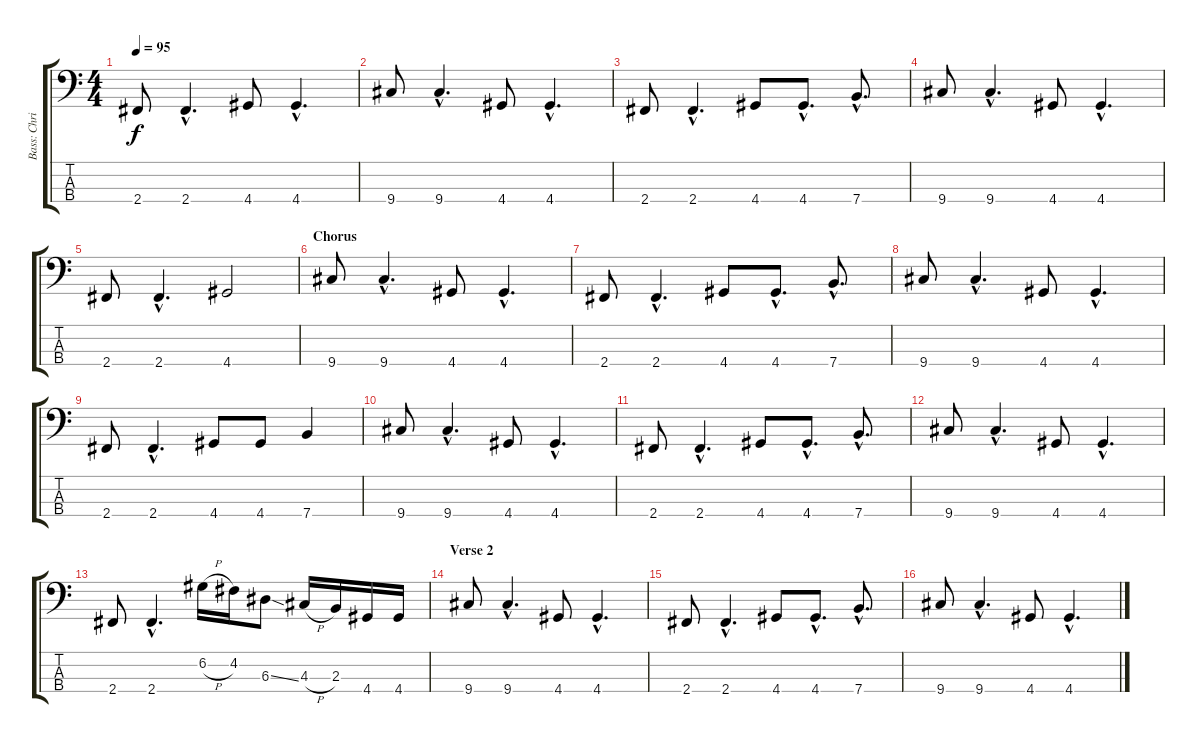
\track ("Bass: Christer Örtefors" "Bass: Chri") {instrument electricbassfinger}
\staff {score tabs}
\tuning (G2 D2 A1 E1) {hide}
\ts (4 4)
\tempo 95
\clef f4
\ks c
2.4.8{dy f} 2.4{hac}.4{d} 4.4.8 4.4{hac}.4{d} |
9.4.8 9.4{hac}.4{d} 4.4.8 4.4{hac}.4{d} |
2.4.8 2.4{hac}.4{d} 4.4.8 4.4{hac}.8{d} 7.4{hac}.8{d} |
9.4.8 9.4{hac}.4{d} 4.4.8 4.4{hac}.4{d} |
2.4.8 2.4{hac}.4{d} 4.4.2 |
\section ("" "Chorus")
9.4.8 9.4{hac}.4{d} 4.4.8 4.4{hac}.4{d} |
2.4.8 2.4{hac}.4{d} 4.4.8 4.4{hac}.8{d} 7.4{hac}.8{d} |
9.4.8 9.4{hac}.4{d} 4.4.8 4.4{hac}.4{d} |
2.4.8 2.4{hac}.4{d} 4.4.8 4.4.8 7.4.4 |
9.4.8 9.4{hac}.4{d} 4.4.8 4.4{hac}.4{d} |
2.4.8 2.4{hac}.4{d} 4.4.8 4.4{hac}.8{d} 7.4{hac}.8{d} |
9.4.8 9.4{hac}.4{d} 4.4.8 4.4{hac}.4{d} |
2.4.8 2.4{hac}.4{d} 6.2{h}.16 4.2.16 6.3{ss}.8 4.3{h}.16 2.3.16 4.4.16 4.4.16 |
\section ("" "Verse 2")
9.4.8 9.4{hac}.4{d} 4.4.8 4.4{hac}.4{d} |
2.4.8 2.4{hac}.4{d} 4.4.8 4.4{hac}.8{d} 7.4{hac}.8{d} |
9.4.8 9.4{hac}.4{d} 4.4.8 4.4{hac}.4{d}
